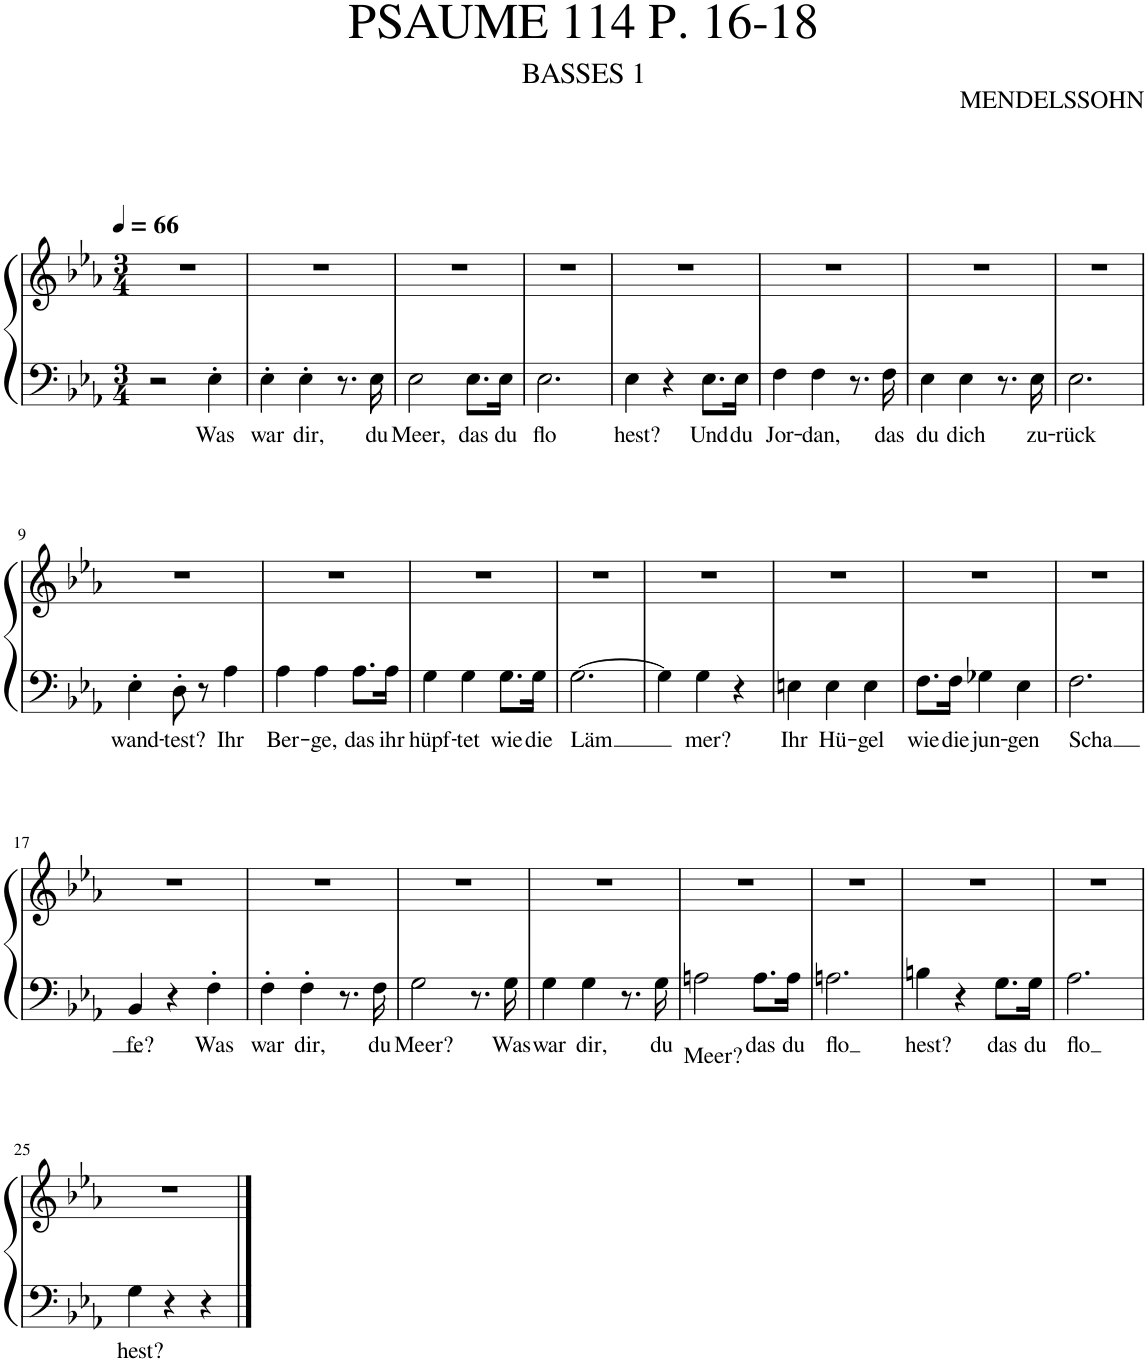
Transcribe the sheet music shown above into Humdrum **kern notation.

**kern	**text	**kern
*part1	*part1	*part1
*staff2	*staff2	*staff1
*I"Piano	*	*
*I'Pno.	*	*
*clefF4	*	*clefG2
*k[b-e-a-]	*	*k[b-e-a-]
*M3/4	*	*M3/4
*MM66	*	*MM66
=1	=1	=1
2r	.	2.r
!	!LO:LY:b	!
4E-'\	Was	.
=2	=2	=2
!	!LO:LY:b	!
4E-'\	war	2.r
!	!LO:LY:b	!
4E-'\	dir,	.
8.r	.	.
!	!LO:LY:b	!
16E-\	du	.
=3	=3	=3
!	!LO:LY:b	!
2E-\	Meer,	2.r
!	!LO:LY:b	!
8.E-\L	das	.
!	!LO:LY:b	!
16E-\Jk	du	.
=4	=4	=4
!	!LO:LY:b	!
2.E-\	flo	2.r
=5	=5	=5
!	!LO:LY:b	!
4E-\	hest?	2.r
4r	.	.
!	!LO:LY:b	!
8.E-\L	Und	.
!	!LO:LY:b	!
16E-\Jk	du	.
=6	=6	=6
!	!LO:LY:b	!
4F\	Jor-	2.r
!	!LO:LY:b	!
4F\	-dan,	.
8.r	.	.
!	!LO:LY:b	!
16F\	das	.
=7	=7	=7
!	!LO:LY:b	!
4E-\	du	2.r
!	!LO:LY:b	!
4E-\	dich	.
8.r	.	.
!	!LO:LY:b	!
16E-\	zu-	.
=8	=8	=8
!	!LO:LY:b	!
2.E-\	-rück	2.r
!!LO:LB:g=z
=9	=9	=9
!	!LO:LY:b	!
4E-'\	wand-	2.r
!	!LO:LY:b	!
8D'\	-test?	.
8r	.	.
!	!LO:LY:b	!
4A-\	Ihr	.
=10	=10	=10
!	!LO:LY:b	!
4A-\	Ber-	2.r
!	!LO:LY:b	!
4A-\	-ge,	.
!	!LO:LY:b	!
8.A-\L	das	.
!	!LO:LY:b	!
16A-\Jk	ihr	.
=11	=11	=11
!	!LO:LY:b	!
4G\	hüpf-	2.r
!	!LO:LY:b	!
4G\	-tet	.
!	!LO:LY:b	!
8.G\L	wie	.
!	!LO:LY:b	!
16G\Jk	die	.
=12	=12	=12
!	!LO:LY:b	!
[2.G\	-Läm	2.r
=13	=13	=13
4G\]	.	2.r
!	!LO:LY:b	!
4G\	mer?	.
4r	.	.
=14	=14	=14
!	!LO:LY:b	!
4En\	Ihr	2.r
!	!LO:LY:b	!
4E\	Hü-	.
!	!LO:LY:b	!
4E\	-gel	.
=15	=15	=15
!	!LO:LY:b	!
8.F\L	wie	2.r
!	!LO:LY:b	!
16F\Jk	die	.
!	!LO:LY:b	!
4G-X\	jun-	.
!	!LO:LY:b	!
4E-\	-gen	.
=16	=16	=16
!	!LO:LY:b	!
2.F\	Scha	2.r
!!LO:LB:g=z
=17	=17	=17
!	!LO:LY:b	!
4BB-/	fe?	2.r
4r	.	.
!	!LO:LY:b	!
4F'\	Was	.
=18	=18	=18
!	!LO:LY:b	!
4F'\	war	2.r
!	!LO:LY:b	!
4F'\	dir,	.
8.r	.	.
!	!LO:LY:b	!
16F\	du	.
=19	=19	=19
!	!LO:LY:b	!
2G\	Meer?	2.r
8.r	.	.
!	!LO:LY:b	!
16G\	Was	.
=20	=20	=20
!	!LO:LY:b	!
4G\	war	2.r
!	!LO:LY:b	!
4G\	dir,	.
8.r	.	.
!	!LO:LY:b	!
16G\	du	.
=21	=21	=21
!	!LO:LY:b	!
2An\	Meer?	2.r
!	!LO:LY:b	!
8.A\L	das	.
!	!LO:LY:b	!
16A\Jk	du	.
=22	=22	=22
!	!LO:LY:b	!
2.An\	flo	2.r
=23	=23	=23
!	!LO:LY:b	!
4Bn\	hest?	2.r
4r	.	.
!	!LO:LY:b	!
8.G\L	das	.
!	!LO:LY:b	!
16G\Jk	du	.
=24	=24	=24
!	!LO:LY:b	!
2.A-\	flo	2.r
!!LO:LB:g=z
=25	=25	=25
!	!LO:LY:b	!
4G\	hest?	2.r
4r	.	.
4r	.	.
==	==	==
*-	*-	*-
